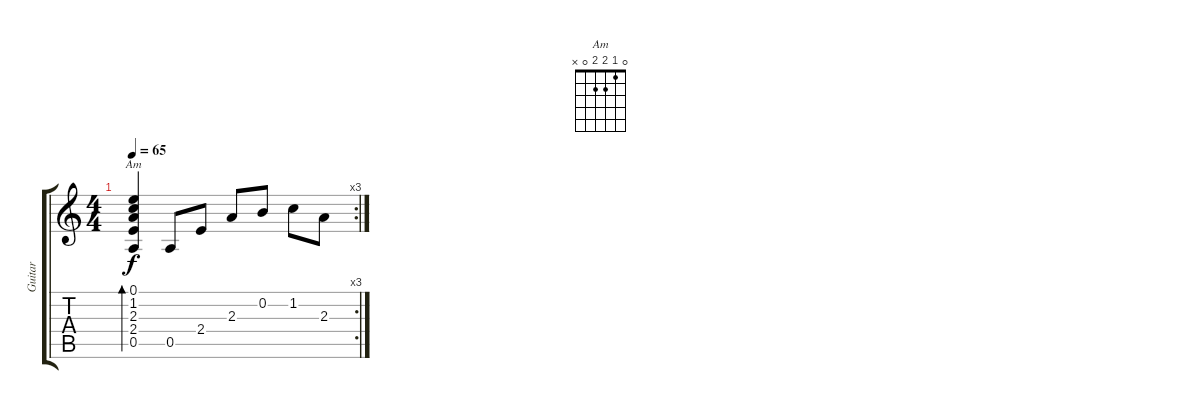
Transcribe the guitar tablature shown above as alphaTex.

\track ("Guitar" "Guitar") {instrument acousticguitarsteel}
\staff {score tabs}
\tuning (E4 B3 G3 D3 A2 E2) {hide}
\chord ("Am" 0 1 2 2 0 x)
\rc 3
\ts (4 4)
\tempo 65
\clef g2
\ks c
(0.1 1.2 2.3 2.4 0.5).4{bd 120 ch "Am" dy f} 0.5.8 2.4.8 2.3.8 0.2.8 1.2.8 2.3.8
